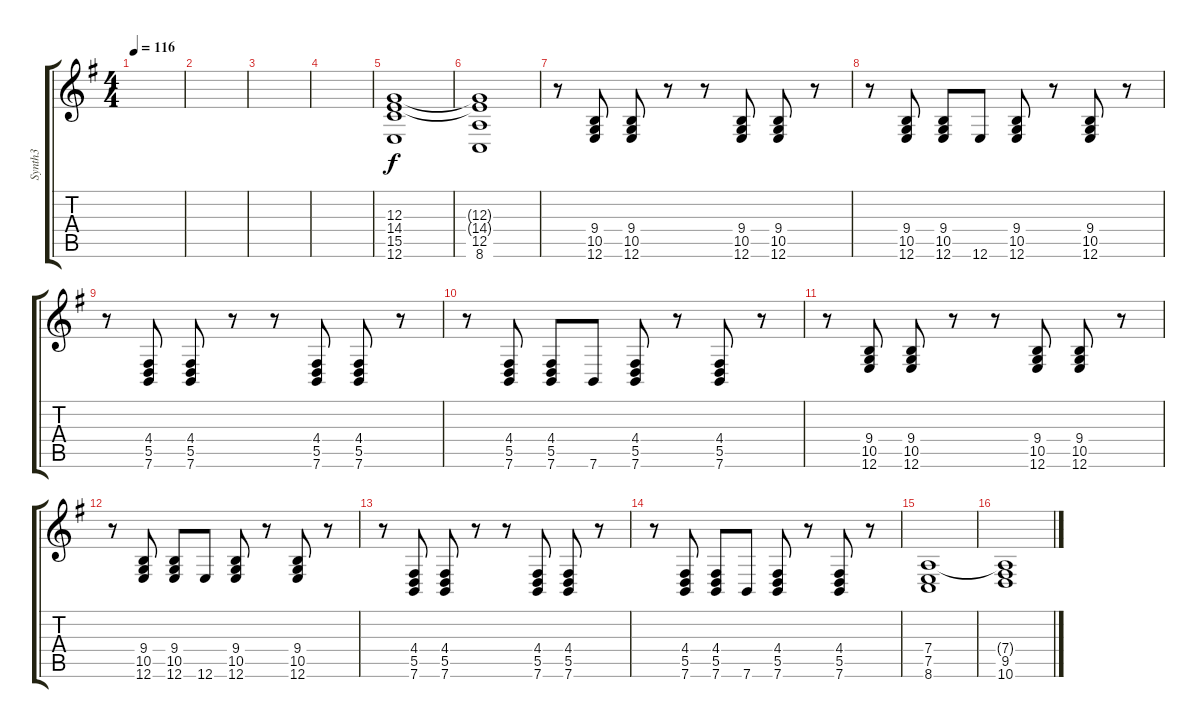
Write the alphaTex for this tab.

\track ("Synth3" "Synth3") {instrument stringensemble1}
\staff {score tabs}
\tuning (E4 B3 G3 D3 A2 E2) {hide}
\ts (4 4)
\tempo 116
\clef g2
\ks g
|
|
|
|
(12.3 14.4 15.5 12.6).1 |
(12.3{t} 14.4{t} 12.5 8.6).1 |
r.8 (9.4 10.5 12.6).8 (9.4 10.5 12.6).8 r.8 r.8 (9.4 10.5 12.6).8 (9.4 10.5 12.6).8 r.8 |
r.8 (9.4 10.5 12.6).8 (9.4 10.5 12.6).8 12.6.8 (9.4 10.5 12.6).8 r.8 (9.4 10.5 12.6).8 r.8 |
r.8 (4.4 5.5 7.6).8 (4.4 5.5 7.6).8 r.8 r.8 (4.4 5.5 7.6).8 (4.4 5.5 7.6).8 r.8 |
r.8 (4.4 5.5 7.6).8 (4.4 5.5 7.6).8 7.6.8 (4.4 5.5 7.6).8 r.8 (4.4 5.5 7.6).8 r.8 |
r.8 (9.4 10.5 12.6).8 (9.4 10.5 12.6).8 r.8 r.8 (9.4 10.5 12.6).8 (9.4 10.5 12.6).8 r.8 |
r.8 (9.4 10.5 12.6).8 (9.4 10.5 12.6).8 12.6.8 (9.4 10.5 12.6).8 r.8 (9.4 10.5 12.6).8 r.8 |
r.8 (4.4 5.5 7.6).8 (4.4 5.5 7.6).8 r.8 r.8 (4.4 5.5 7.6).8 (4.4 5.5 7.6).8 r.8 |
r.8 (4.4 5.5 7.6).8 (4.4 5.5 7.6).8 7.6.8 (4.4 5.5 7.6).8 r.8 (4.4 5.5 7.6).8 r.8 |
(7.4 7.5 8.6).1 |
(7.4{t} 9.5 10.6).1
